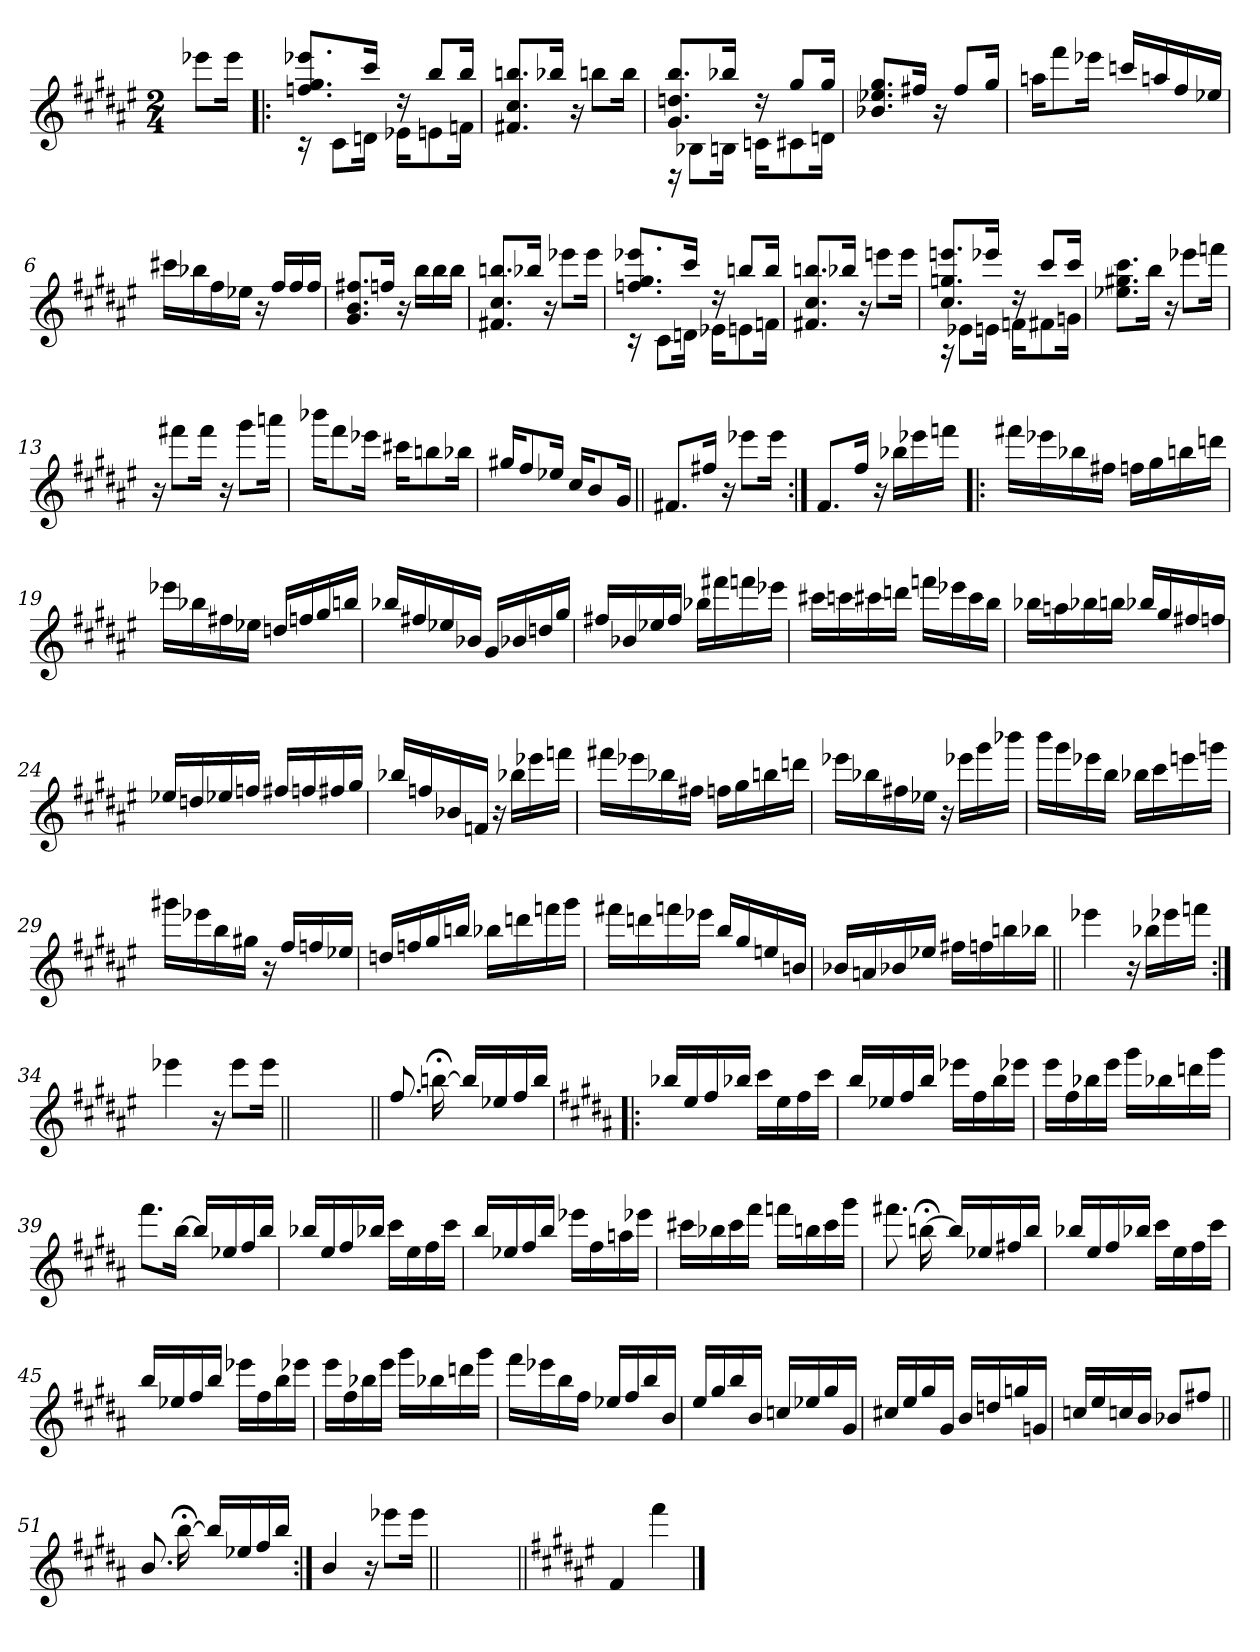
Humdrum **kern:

**kern
*part1
*staff1
*clefG2
*k[f#c#g#d#a#e#]
*F#:
*M2/4
=
8eee-X\L
16eee-\Jk
=1!|:
*^
8.ffn/ 8.gg#/ 8.eee-X/L	16rc
.	8c#!\L
16ccc#/Jk	16dn!\Jk
16rdd	16e-X!\KL
8bb/L	8en!\
16bb/Jk	16fn!\Jk
*v	*v
=2
8.f#X/ 8.cc#/ 8.bbn/L
16bb-X/Jk
16r
8bbn\L
16bb\Jk
=3
*^
8.g#/ 8.ddn/ 8.bb/L	16rD
.	8B-X!\L
16bb-X/Jk	16Bn!\Jk
16rdd	16cn!\KL
8gg#/L	8c#X!\
16gg#/Jk	16dn!\Jk
*v	*v
=4
8.b-/ 8.ee-X/ 8.gg#/L
16ff#X/Jk
16r
8ff#/L
16gg#/Jk
!!LO:LB:g=z
=5
16aan\KL
8fff#\
16eee-X\Jk
16cccn/LL
16aan/
16ff#/
16ee-X/JJ
=6
16ccc#X\LL
16bb-X\
16ff#\
16ee-X\JJ
16r
16ff#/LL
16ff#/
16ff#/JJ
=7
8.g#/ 8.b/ 8.ff#X/L
16ffn/Jk
16r
16bb\LL
16bb\
16bb\JJ
=8
8.f#X/ 8.cc#/ 8.bbn/L
16bb-X/Jk
16r
8eee-X\L
16eee-\Jk
!!LO:LB:g=z
=9
*^
8.ffn/ 8.gg#/ 8.eee-X/L	16rc
.	8c#!\L
16ccc#/Jk	16dn!\Jk
16rdd	16e-X!\KL
8bbn/L	8en!\
16bb/Jk	16fn!\Jk
*v	*v
=10
8.f#X/ 8.cc#/ 8.bbn/L
16bb-X/Jk
16r
8eeen\L
16eee\Jk
=11
*^
8.cc#/ 8.ggn/ 8.eeen/L	16rA
.	8e-X!\L
16eee-X/Jk	16en!\Jk
16rdd	16fn!\KL
8ccc#/L	8f#X!\
16ccc#/Jk	16gn!\Jk
*v	*v
=12
8.ee-X\ 8.gg#X\ 8.ccc#\L
16bb\Jk
16r
8eee-X\L
16fffn\Jk
!!LO:LB:g=z
=13
16r
8fff#X\L
16fff#\Jk
16r
8ggg#\L
16aaan\Jk
=14
16bbb-X\KL
8fff#\
16eee-X\Jk
16ccc#X\KL
8bbn\
16bb-X\Jk
=15
16gg#X/KL
8ff#/
16ee-X/Jk
16cc#/KL
8b/
16g#/Jk
=16||
8.f#X/L
16ff#X/Jk
16r
8eee-X\L
16eee-\Jk
!!LO:LB:g=z
=17:|!
8.f#/L
16ff#/Jk
16r
16bb-X\LL
16eee-X\
16fffn\JJ
=18!|:
16fff#X\LL
16eee-X\
16bb-X\
16ff#X\JJ
16ffn\LL
16gg#\
16bbn\
16dddn\JJ
=19
16eee-X\LL
16bb-X\
16ff#X\
16ee-X\JJ
16ddn/LL
16ffn/
16gg#/
16bbn/JJ
=20
16bb-X/LL
16ff#X/
16ee-X/
16b-X/JJ
16g#/LL
16b-X/
16ddn/
16gg#/JJ
!!LO:LB:g=z
=21
16ff#X/LL
16b-X/
16ee-X/
16ff#/JJ
16bb-X\LL
16fff#X\
16fffn\
16eee-X\JJ
=22
16ccc#X\LL
16cccn\
16ccc#X\
16dddn\JJ
16fffn\LL
16eee-X\
16ccc#\
16bb\JJ
=23
16bb-X\LL
16aan\
16bb-X\
16bbn\JJ
16bb-X/LL
16gg#/
16ff#X/
16ffn/JJ
=24
16ee-X/LL
16ddn/
16ee-X/
16ffn/JJ
16ff#X/LL
16ffn/
16ff#X/
16gg#/JJ
!!LO:LB:g=z
=25
16bb-X/LL
16ffn/
16b-X/
16fn/JJ
16r
16bb-X\LL
16eee-X\
16fffn\JJ
=26
16fff#X\LL
16eee-X\
16bb-X\
16ff#X\JJ
16ffn\LL
16gg#\
16bbn\
16dddn\JJ
=27
16eee-X\LL
16bb-X\
16ff#X\
16ee-X\JJ
16r
16eee-X\LL
16ggg#\
16bbb-X\JJ
=28
16bbb\LL
16ggg#\
16eee-X\
16bb\JJ
16bb-X\LL
16ccc#\
16eeen\
16gggn\JJ
!!LO:LB:g=z
=29
16ggg#X\LL
16eee-X\
16bb\
16gg#X\JJ
16r
16ff#/LL
16ffn/
16ee-X/JJ
=30
16ddn/LL
16ffn/
16gg#/
16bbn/JJ
16bb-X\LL
16dddn\
16fffn\
16ggg#\JJ
=31
16fff#X\LL
16dddn\
16fffn\
16eee-X\JJ
16bb/LL
16gg#/
16een/
16bn/JJ
=32
16b-X/LL
16an/
16b-X/
16ee-X/JJ
16ff#X\LL
16ffn\
16bbn\
16bb-X\JJ
!!LO:LB:g=z
=33||
4eee-X\
16r
16bb-X\LL
16eee-X\
16fffn\JJ
=34:|!
4eee-X\
16r
8eee-\L
16eee-\Jk
=34X341||
2ryy
!!LO:LB:g=z
=35||
8.ff#/
[16bbn;<\
16bb/LL]
16ee-X/
16ff#/
16bb/JJ
=36!|:
*k[f#c#g#d#a#]
*B:
16bb-X/LL
16ee/
16ff#/
16bb-X/JJ
16ccc#\LL
16ee\
16ff#\
16ccc#\JJ
=37
16bb/LL
16ee-X/
16ff#/
16bb/JJ
16eee-X\LL
16ff#\
16bb\
16eee-X\JJ
=38
16eee\LL
16ff#\
16bb-X\
16eee\JJ
16ggg#\LL
16bb-X\
16dddn\
16ggg#\JJ
!!LO:PB:g=z
=39
8.fff#\L
[16bb\Jk
16bb/LL]
16ee-X/
16ff#/
16bb/JJ
=40
16bb-X/LL
16ee/
16ff#/
16bb-X/JJ
16ccc#\LL
16ee\
16ff#\
16ccc#\JJ
=41
16bb/LL
16ee-X/
16ff#/
16bb/JJ
16eee-X\LL
16ff#\
16aan\
16eee-X\JJ
=42
16ccc#X\LL
16bb-X\
16ccc#\
16fff#\JJ
16fffn\LL
16bbn\
16ccc#\
16ggg#\JJ
!!LO:LB:g=z
=43
8.fff#X\
[16bbn;<\
16bb/LL]
16ee-X/
16ff#X/
16bb/JJ
=44
16bb-X/LL
16ee/
16ff#/
16bb-X/JJ
16ccc#\LL
16ee\
16ff#\
16ccc#\JJ
=45
16bb/LL
16ee-X/
16ff#/
16bb/JJ
16eee-X\LL
16ff#\
16bb\
16eee-X\JJ
=46
16eee\LL
16ff#\
16bb-X\
16eee\JJ
16ggg#\LL
16bb-X\
16dddn\
16ggg#\JJ
!!LO:LB:g=z
=47
16fff#\LL
16eee-X\
16bb\
16ff#\JJ
16ee-X/LL
16ff#/
16bb/
16b/JJ
=48
16ee/LL
16gg#/
16bb/
16b/JJ
16ccn/LL
16ee-X/
16gg#/
16g#/JJ
=49
16cc#X/LL
16ee/
16gg#/
16g#/JJ
16b/LL
16ddn/
16ggn/
16gn/JJ
=50
16ccn/LL
16ee/
16ccn/
16b/JJ
8b-X/L
8ff#X/J
!!LO:LB:g=z
=51||
8.b/
[16bb;<\
16bb/LL]
16ee-X/
16ff#/
16bb/JJ
=52:|!
4b/
16r
8eee-X\L
16eee-\Jk
=53||
2ryy
=54||
*k[f#c#g#d#a#e#]
*F#:
4f#/
4fff#\
==
*-
